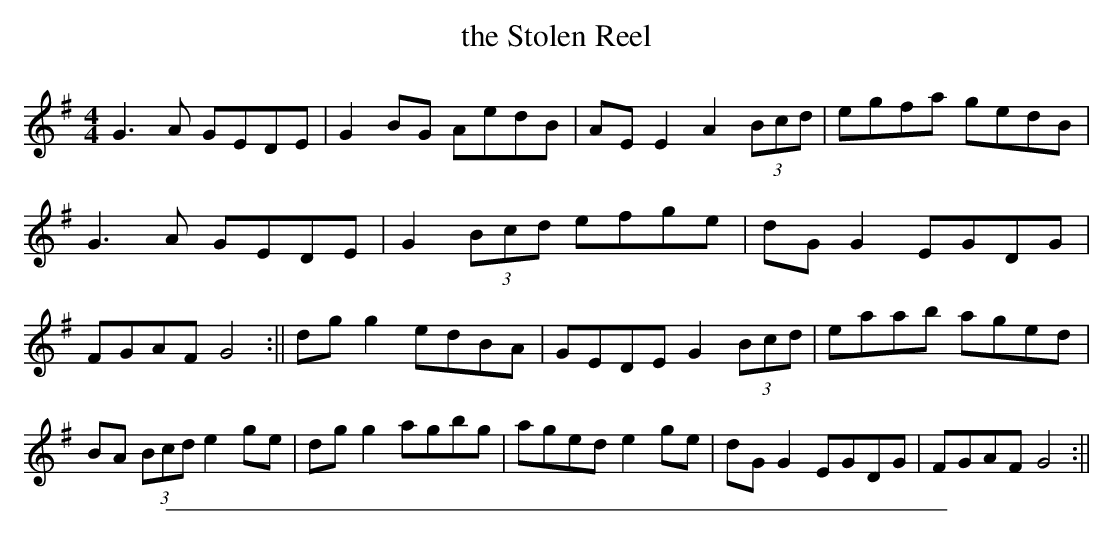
X:1
T: the Stolen Reel
M:4/4
L:1/8
K:G
G3A GEDE|G2BG AedB|AEE2 A2(3Bcd|egfa gedB|\
G3A GEDE|G2(3Bcd efge|dGG2 EGDG|FGAF G4:||\
dgg2 edBA|GEDE G2(3Bcd|eaab aged|BA (3Bcd e2ge|\
dgg2 agbg|aged e2ge|dGG2 EGDG|FGAF G4:||
